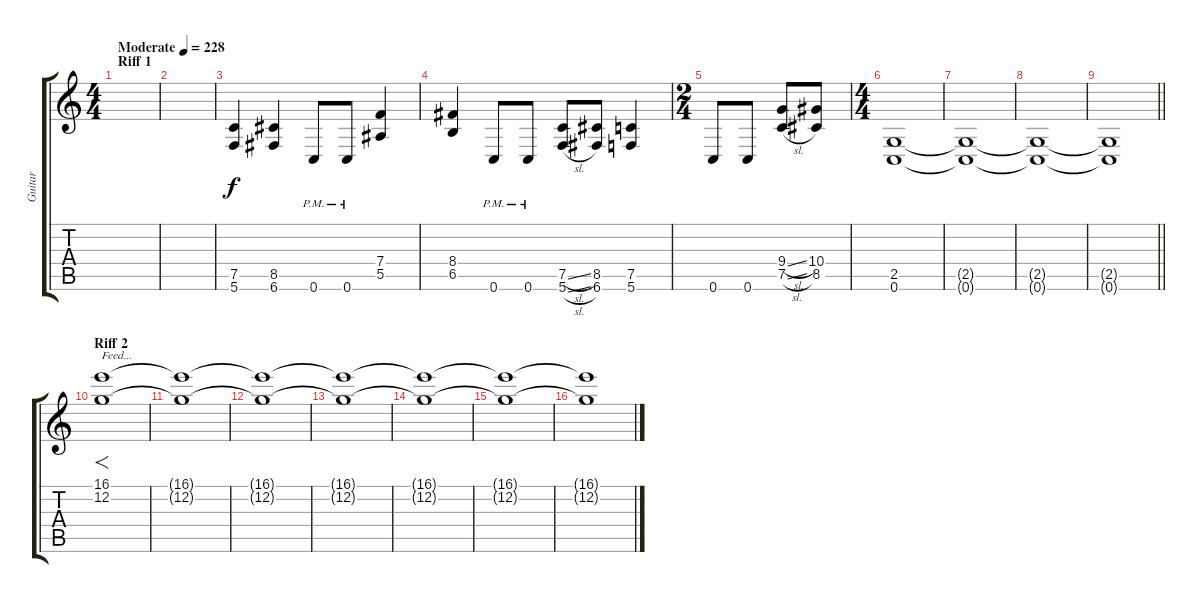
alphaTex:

\track ("Guitar" "Guitar") {instrument distortionguitar}
\staff {score tabs}
\tuning (C4 G3 Eb3 Bb2 F2 C2) {hide}
\ts (4 4)
\section ("" "Riff 1")
\tempo (228 "Moderate")
\clef g2
\ks c
|
|
(7.5 5.6).4 (8.5 6.6).4 0.6{pm}.8 0.6{pm}.8 (7.4 5.5).4 |
(8.4 6.5).4 0.6{pm}.8 0.6{pm}.8 (7.5{sl} 5.6{sl}).8 (8.5 6.6).8 (7.5 5.6).4 |
\ts (2 4)
0.6.8 0.6.8 (9.4{sl} 7.5{sl}).8 (10.4 8.5).8 |
\ts (4 4)
(2.5 0.6).1 |
(2.5{t} 0.6{t}).1 |
(2.5{t} 0.6{t}).1 |
\barLineRight lightlight
(2.5{t} 0.6{t}).1 |
\section ("" "Riff 2")
(16.1 12.2).1{f txt "Feed..."} |
(16.1{t} 12.2{t}).1 |
(16.1{t} 12.2{t}).1 |
(16.1{t} 12.2{t}).1 |
(16.1{t} 12.2{t}).1 |
(16.1{t} 12.2{t}).1 |
(16.1{t} 12.2{t}).1
